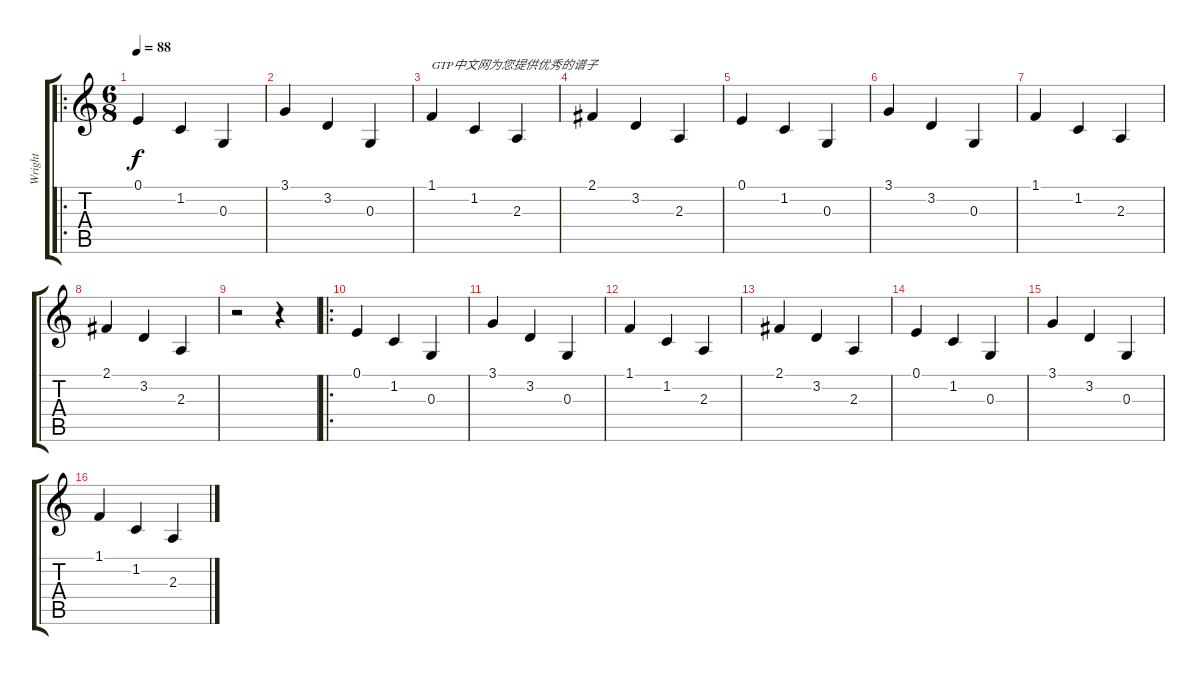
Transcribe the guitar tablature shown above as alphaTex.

\track ("Wright" "Wright") {instrument tinklebell}
\staff {score tabs}
\tuning (E4 B3 G3 D3 A2 E2) {hide}
\ro
\ts (6 8)
\tempo 88
\clef g2
\ks c
0.1.4{dy f instrument tinklebell} 1.2.4 0.3.4 |
3.1.4 3.2.4 0.3.4 |
1.1.4{txt "GTP中文网为您提供优秀的谱子"} 1.2.4 2.3.4 |
2.1.4 3.2.4 2.3.4 |
0.1.4 1.2.4 0.3.4 |
3.1.4 3.2.4 0.3.4 |
1.1.4 1.2.4 2.3.4 |
2.1.4 3.2.4 2.3.4 |
r.2 r.4 |
\ro
0.1.4 1.2.4 0.3.4 |
3.1.4 3.2.4 0.3.4 |
1.1.4 1.2.4 2.3.4 |
2.1.4 3.2.4 2.3.4 |
0.1.4 1.2.4 0.3.4 |
3.1.4 3.2.4 0.3.4 |
1.1.4 1.2.4 2.3.4
